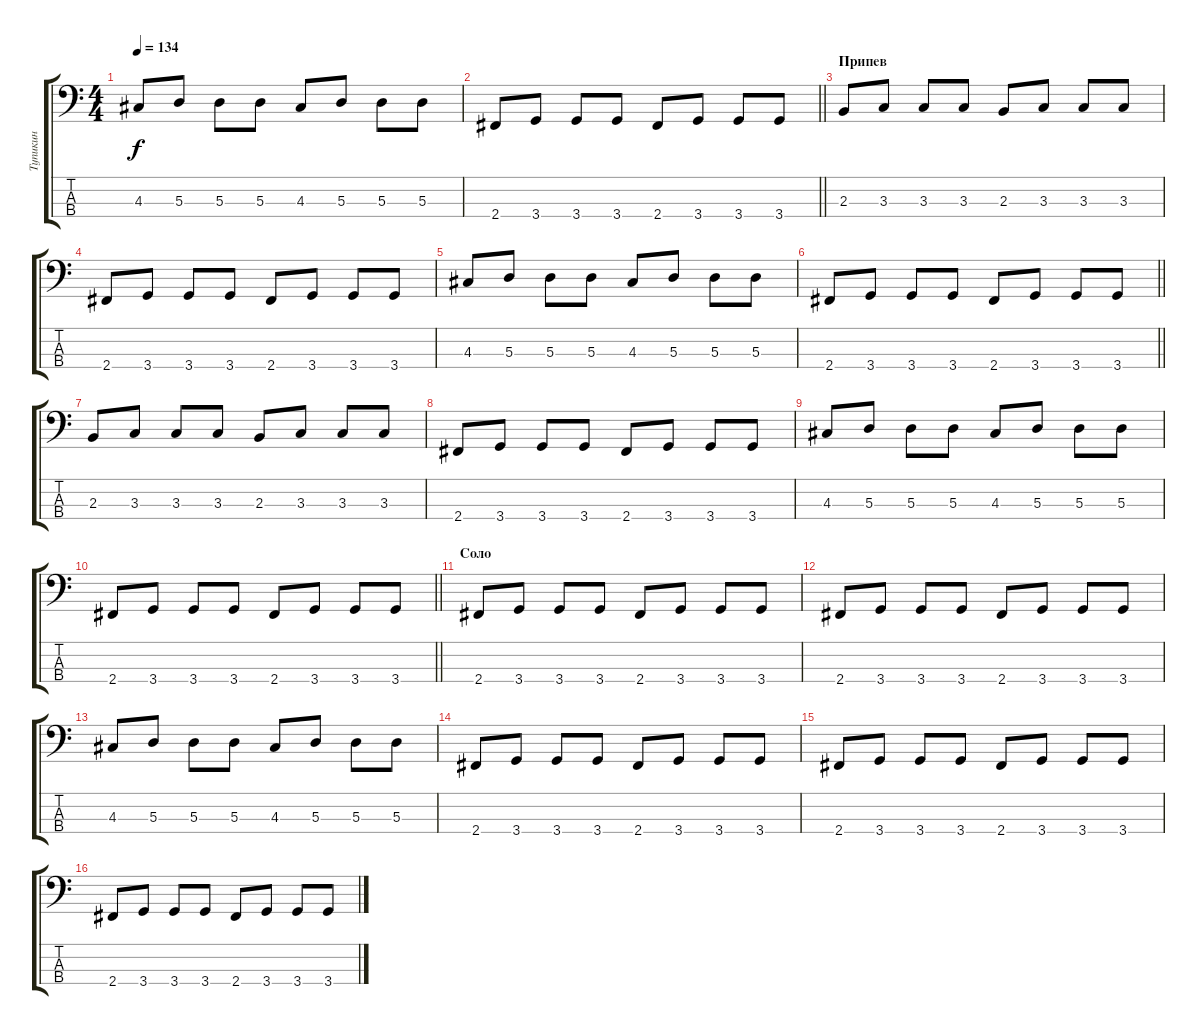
\track ("Тупикин" "Тупикин") {instrument electricbasspick}
\staff {score tabs}
\tuning (G2 D2 A1 E1) {hide}
\ts (4 4)
\tempo 134
\clef f4
\ks c
4.3.8{dy f} 5.3.8 5.3.8 5.3.8 4.3.8 5.3.8 5.3.8 5.3.8 |
\barLineRight lightlight
2.4.8 3.4.8 3.4.8 3.4.8 2.4.8 3.4.8 3.4.8 3.4.8 |
\section ("" "Припев")
2.3.8 3.3.8 3.3.8 3.3.8 2.3.8 3.3.8 3.3.8 3.3.8 |
2.4.8 3.4.8 3.4.8 3.4.8 2.4.8 3.4.8 3.4.8 3.4.8 |
4.3.8 5.3.8 5.3.8 5.3.8 4.3.8 5.3.8 5.3.8 5.3.8 |
\barLineRight lightlight
2.4.8 3.4.8 3.4.8 3.4.8 2.4.8 3.4.8 3.4.8 3.4.8 |
2.3.8 3.3.8 3.3.8 3.3.8 2.3.8 3.3.8 3.3.8 3.3.8 |
2.4.8 3.4.8 3.4.8 3.4.8 2.4.8 3.4.8 3.4.8 3.4.8 |
4.3.8 5.3.8 5.3.8 5.3.8 4.3.8 5.3.8 5.3.8 5.3.8 |
\barLineRight lightlight
2.4.8 3.4.8 3.4.8 3.4.8 2.4.8 3.4.8 3.4.8 3.4.8 |
\section ("" "Соло")
2.4.8 3.4.8 3.4.8 3.4.8 2.4.8 3.4.8 3.4.8 3.4.8 |
2.4.8 3.4.8 3.4.8 3.4.8 2.4.8 3.4.8 3.4.8 3.4.8 |
4.3.8 5.3.8 5.3.8 5.3.8 4.3.8 5.3.8 5.3.8 5.3.8 |
2.4.8 3.4.8 3.4.8 3.4.8 2.4.8 3.4.8 3.4.8 3.4.8 |
2.4.8 3.4.8 3.4.8 3.4.8 2.4.8 3.4.8 3.4.8 3.4.8 |
2.4.8 3.4.8 3.4.8 3.4.8 2.4.8 3.4.8 3.4.8 3.4.8
